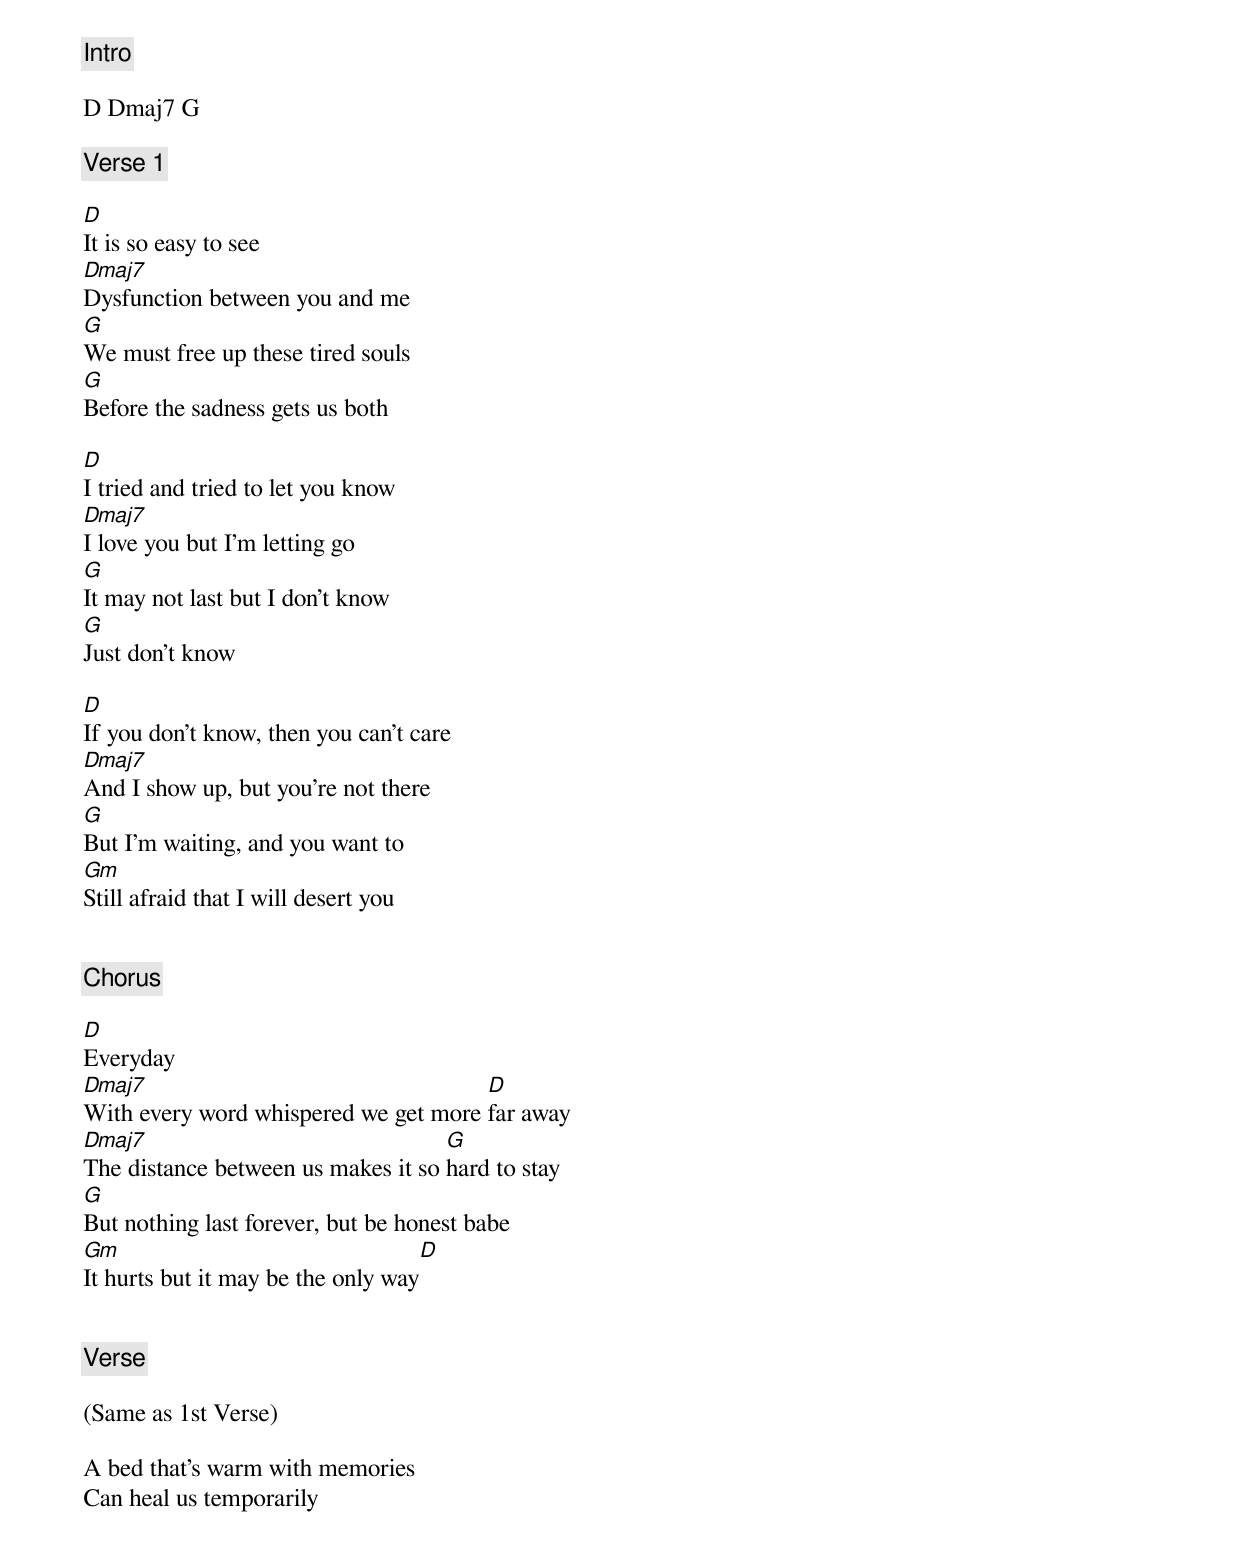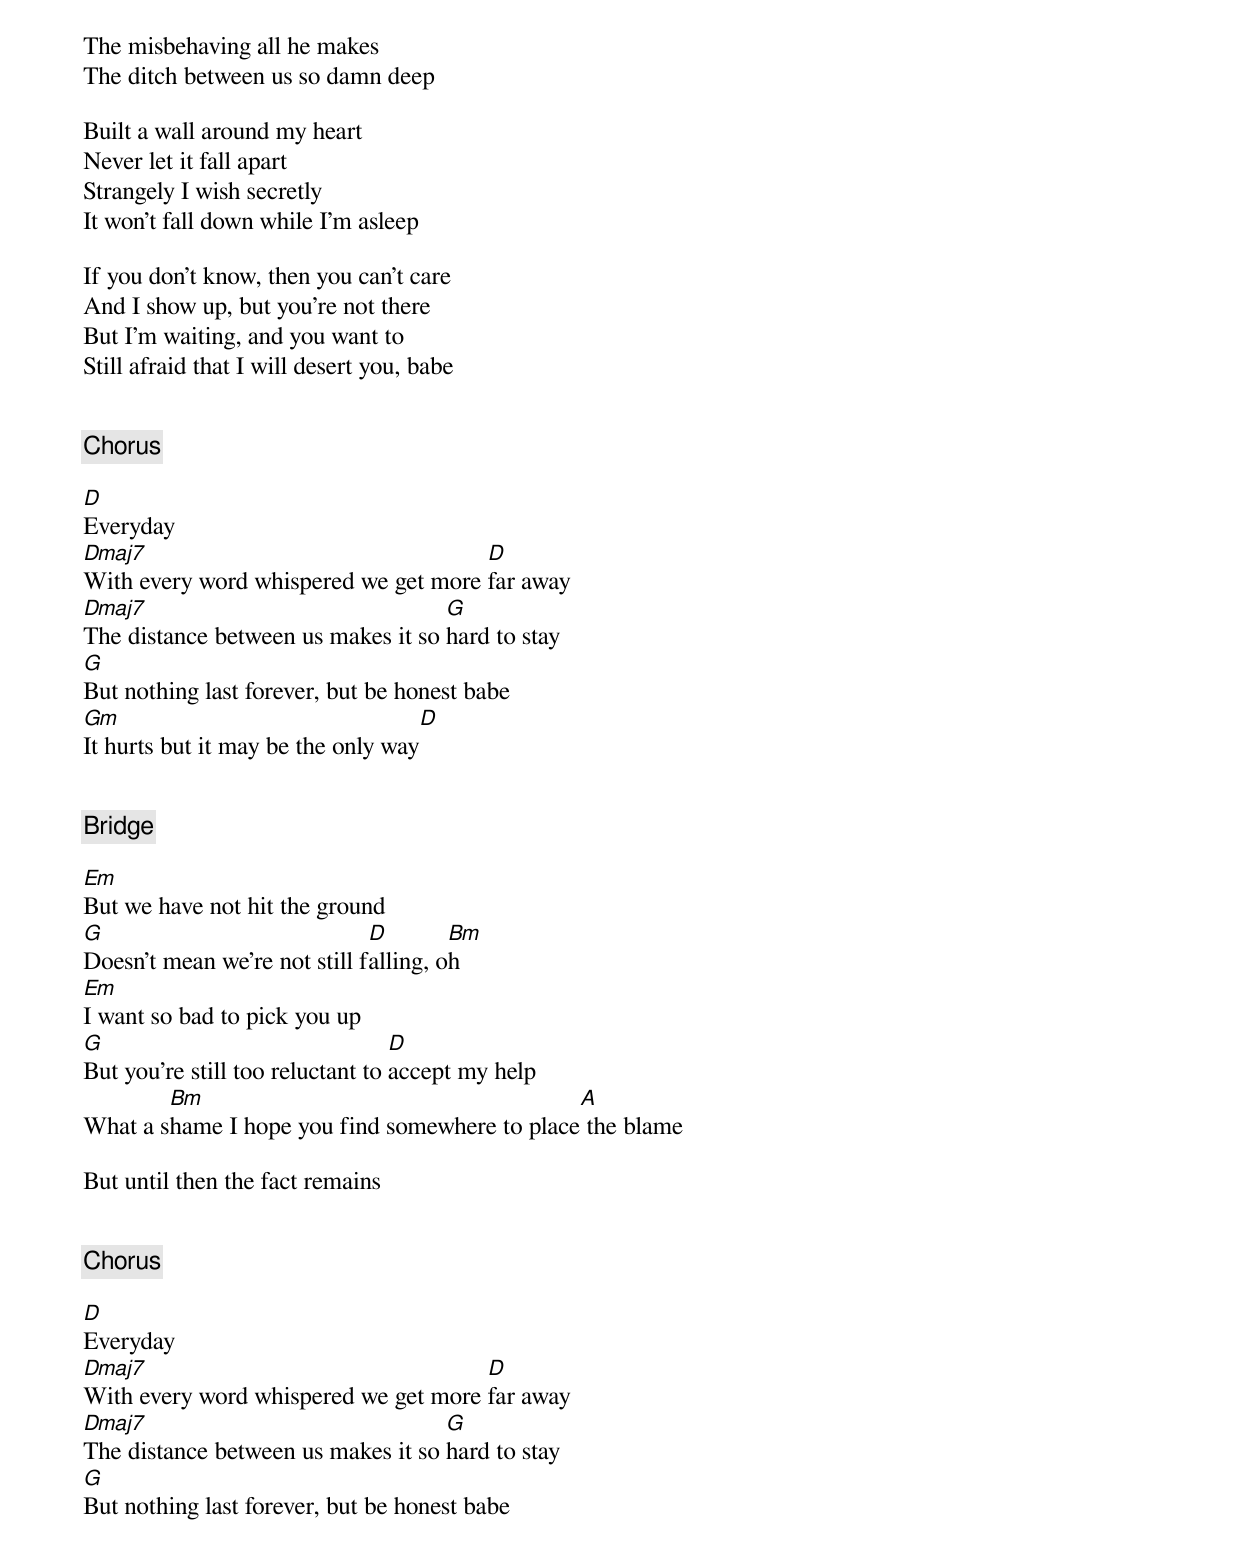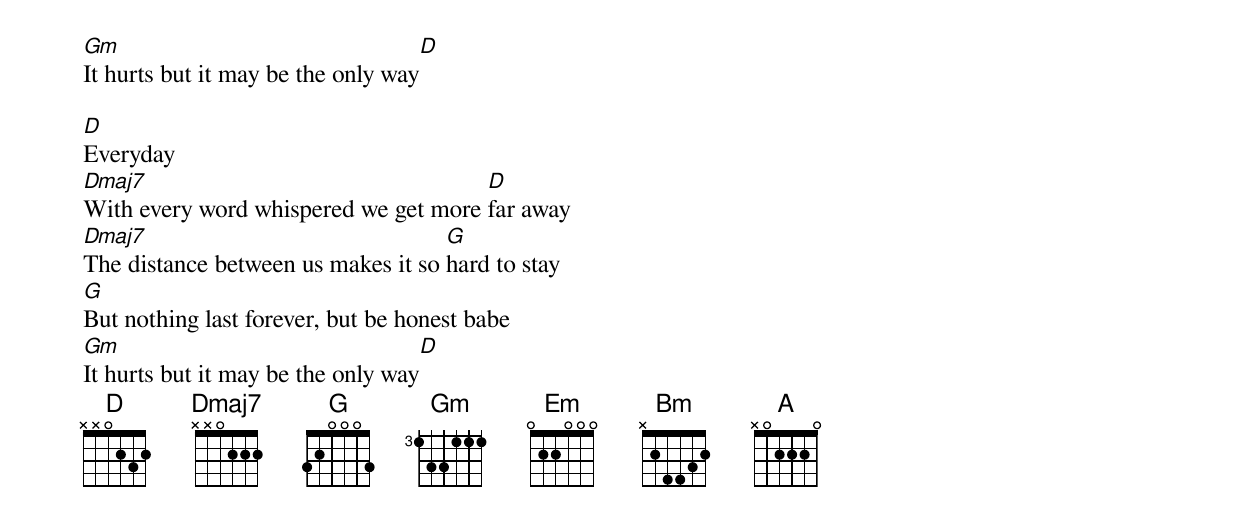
[Intro]

D Dmaj7 G

[Verse 1]

D
It is so easy to see
Dmaj7
Dysfunction between you and me
G
We must free up these tired souls
G
Before the sadness gets us both

D
I tried and tried to let you know
Dmaj7
I love you but I'm letting go
G
It may not last but I don't know
G
Just don't know

D
If you don't know, then you can't care
Dmaj7
And I show up, but you're not there
G
But I'm waiting, and you want to
Gm
Still afraid that I will desert you


[Chorus]

D
Everyday
Dmaj7                                 D
With every word whispered we get more far away
Dmaj7                               G
The distance between us makes it so hard to stay
G
But nothing last forever, but be honest babe
Gm                                 D
It hurts but it may be the only way


[Verse]

(Same as 1st Verse)

A bed that's warm with memories
Can heal us temporarily
The misbehaving all he makes
The ditch between us so damn deep

Built a wall around my heart
Never let it fall apart
Strangely I wish secretly
It won't fall down while I'm asleep

If you don't know, then you can't care
And I show up, but you're not there
But I'm waiting, and you want to
Still afraid that I will desert you, babe


[Chorus]

D
Everyday
Dmaj7                                 D
With every word whispered we get more far away
Dmaj7                               G
The distance between us makes it so hard to stay
G
But nothing last forever, but be honest babe
Gm                                 D
It hurts but it may be the only way


[Bridge]

Em
But we have not hit the ground
G                             D        Bm
Doesn't mean we're not still falling, oh
Em
I want so bad to pick you up
G                                 D
But you're still too reluctant to accept my help
        Bm                                     A
What a shame I hope you find somewhere to place the blame

But until then the fact remains


[Chorus]

D
Everyday
Dmaj7                                 D
With every word whispered we get more far away
Dmaj7                               G
The distance between us makes it so hard to stay
G
But nothing last forever, but be honest babe
Gm                                 D
It hurts but it may be the only way

D
Everyday
Dmaj7                                 D
With every word whispered we get more far away
Dmaj7                               G
The distance between us makes it so hard to stay
G
But nothing last forever, but be honest babe
Gm                                 D
It hurts but it may be the only way
